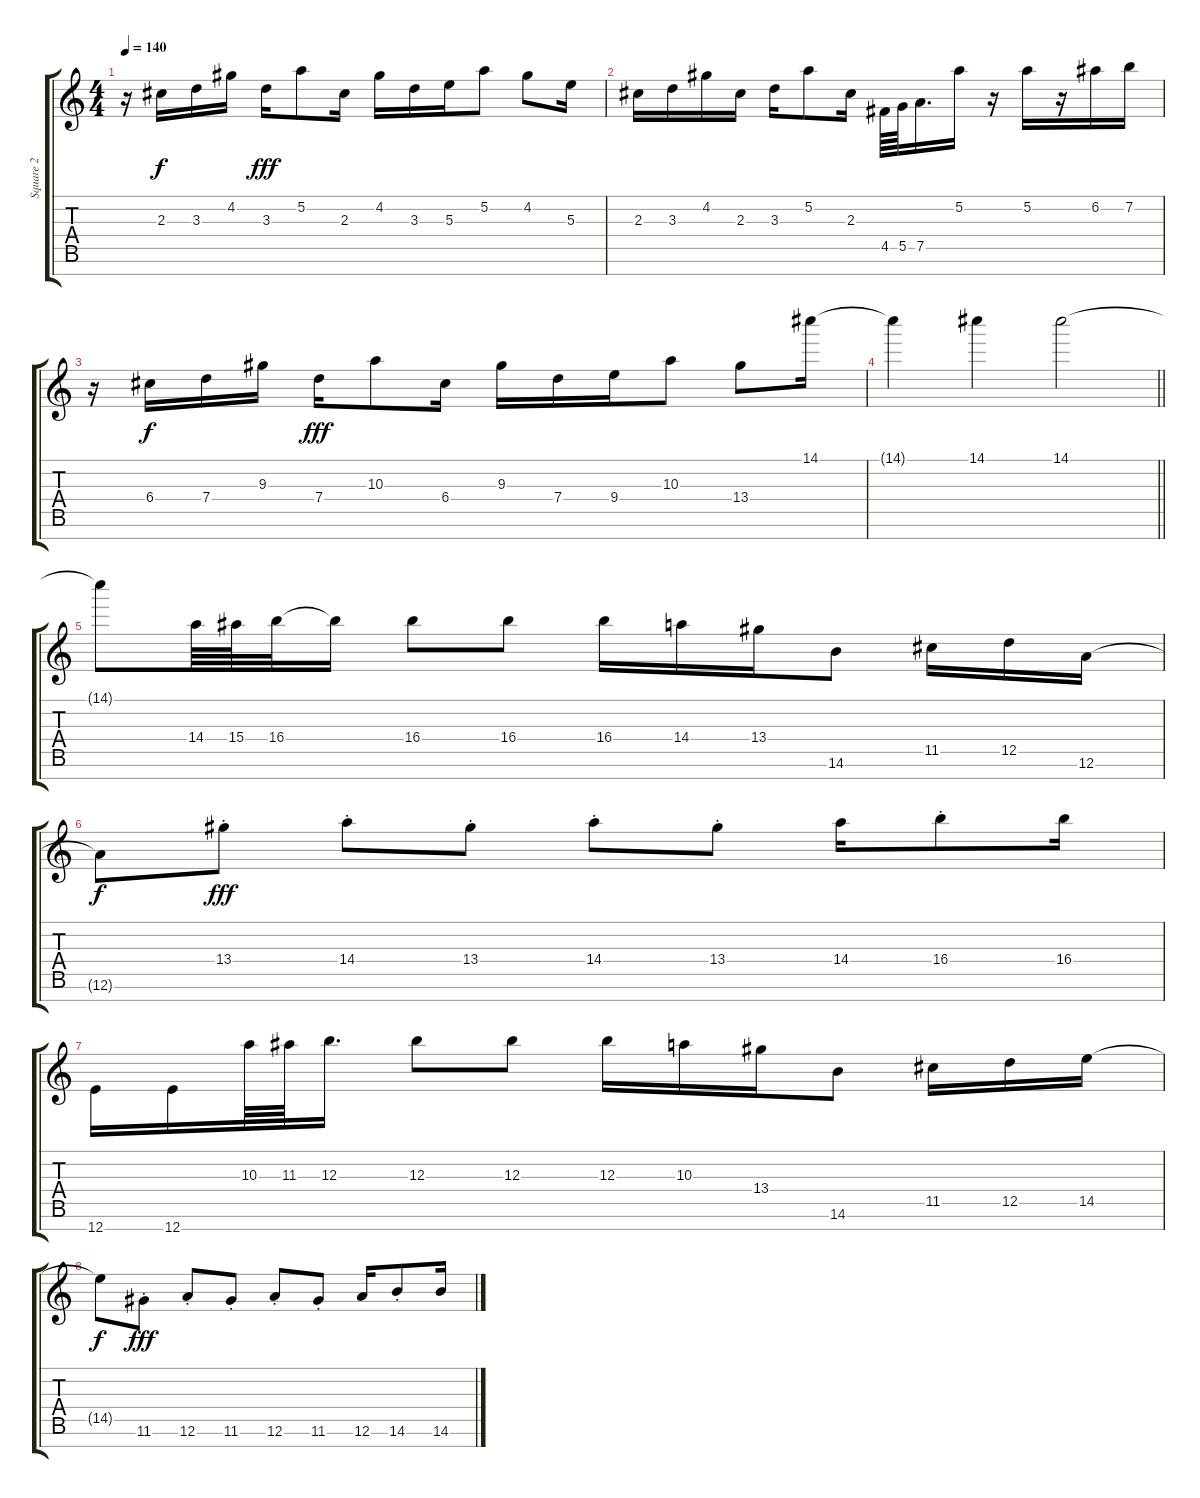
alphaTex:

\track ("Square 2" "Square 2") {instrument electricguitarjazz}
\staff {score tabs}
\tuning (B4 E4 B3 G3 D3 A2 E2) {hide}
\ts (4 4)
\tempo 140
\clef g2
\ks c
r.16{dy fff} 2.3.16{dy f} 3.3.16 4.2.16 3.3.16{dy fff} 5.2.8 2.3.16 4.2.16 3.3.16 5.3.16 5.2.8 4.2.8 5.3.16 |
2.3.16 3.3.16 4.2.16 2.3.16 3.3.16 5.2.8 2.3.16 4.5.64 5.5.64 7.5.16{d} 5.2.16 r.16 5.2.16 r.16 6.2.16 7.2.16 |
r.16 6.4.16{dy f} 7.4.16 9.3.16 7.4.16{dy fff} 10.3.8 6.4.16 9.3.16 7.4.16 9.4.16 10.3.8 13.4.8 14.1.16 |
\barLineRight lightlight
14.1{t}.4 14.1.4 14.1.2 |
14.1{t}.8 14.4.64 15.4.64 16.4.32 16.4{t}.16 16.4.8 16.4.8 16.4.16 14.4.16 13.4.16 14.6.8 11.5.16 12.5.16 12.6.16 |
12.6{t}.8{dy f} 13.4{st}.8{dy fff} 14.4{st}.8 13.4{st}.8 14.4{st}.8 13.4{st}.8 14.4.16 16.4{st}.8 16.4.16 |
12.7.16 12.7.16 10.3.64 11.3.64 12.3.16{d} 12.3.8 12.3.8 12.3.16 10.3.16 13.4.16 14.6.8 11.5.16 12.5.16 14.5.16 |
14.5{t}.8{dy f} 11.6{st}.8{dy fff} 12.6{st}.8 11.6{st}.8 12.6{st}.8 11.6{st}.8 12.6.16 14.6{st}.8 14.6.16
